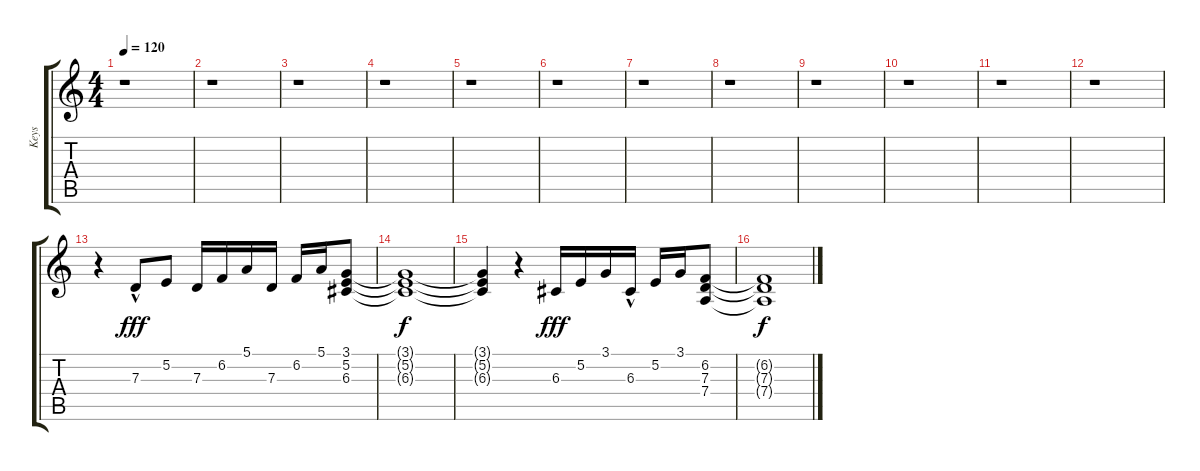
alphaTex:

\track ("Keys" "Keys") {instrument harpsichord}
\staff {score tabs}
\tuning (E4 B3 G3 D3 A2 E2) {hide}
\ts (4 4)
\tempo 120
\clef g2
\ks c
r.1{dy fff} |
r.1 |
r.1 |
r.1 |
r.1 |
r.1 |
r.1 |
r.1 |
r.1 |
r.1 |
r.1 |
r.1 |
r.4 7.3{hac}.8 5.2.8 7.3.16 6.2.16 5.1.16 7.3.16 6.2.16 5.1.16 (3.1 5.2 6.3).8 |
(3.1{t} 5.2{t} 6.3{t}).1{dy f} |
(3.1{t} 5.2{t} 6.3{t}).4 r.4 6.3.16{dy fff} 5.2.16 3.1.16 6.3{hac}.16 5.2.16 3.1.16 (6.2 7.3 7.4).8 |
(6.2{t} 7.3{t} 7.4{t}).1{dy f}
